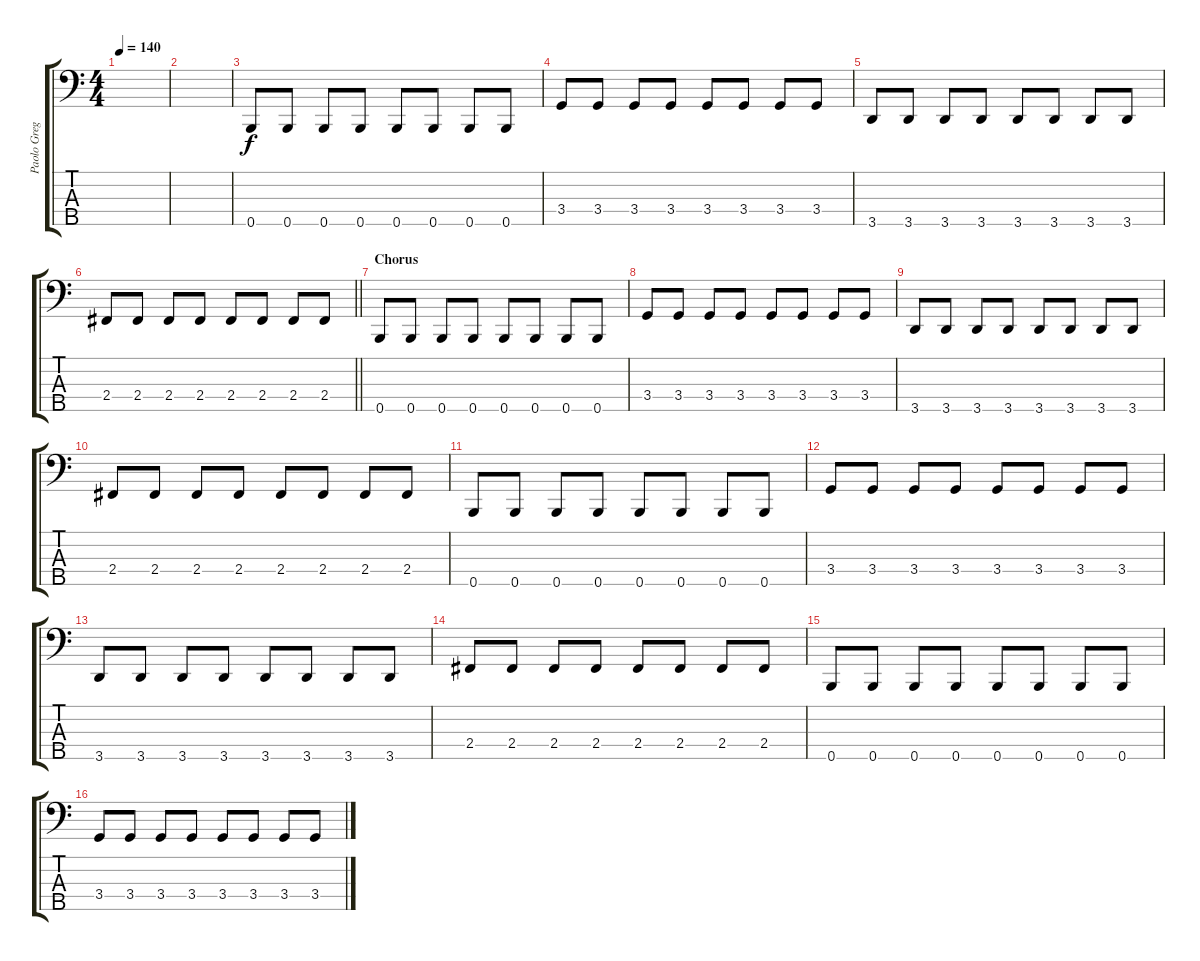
\track ("Paolo Gregoletto" "Paolo Greg") {instrument electricbasspick}
\staff {score tabs}
\tuning (G2 D2 A1 E1 B0) {hide}
\ts (4 4)
\tempo 140
\clef f4
\ks c
|
|
0.5.8 0.5.8 0.5.8 0.5.8 0.5.8 0.5.8 0.5.8 0.5.8 |
3.4.8 3.4.8 3.4.8 3.4.8 3.4.8 3.4.8 3.4.8 3.4.8 |
3.5.8 3.5.8 3.5.8 3.5.8 3.5.8 3.5.8 3.5.8 3.5.8 |
\barLineRight lightlight
2.4.8 2.4.8 2.4.8 2.4.8 2.4.8 2.4.8 2.4.8 2.4.8 |
\section ("" "Chorus")
0.5.8 0.5.8 0.5.8 0.5.8 0.5.8 0.5.8 0.5.8 0.5.8 |
3.4.8 3.4.8 3.4.8 3.4.8 3.4.8 3.4.8 3.4.8 3.4.8 |
3.5.8 3.5.8 3.5.8 3.5.8 3.5.8 3.5.8 3.5.8 3.5.8 |
2.4.8 2.4.8 2.4.8 2.4.8 2.4.8 2.4.8 2.4.8 2.4.8 |
0.5.8 0.5.8 0.5.8 0.5.8 0.5.8 0.5.8 0.5.8 0.5.8 |
3.4.8 3.4.8 3.4.8 3.4.8 3.4.8 3.4.8 3.4.8 3.4.8 |
3.5.8 3.5.8 3.5.8 3.5.8 3.5.8 3.5.8 3.5.8 3.5.8 |
2.4.8 2.4.8 2.4.8 2.4.8 2.4.8 2.4.8 2.4.8 2.4.8 |
0.5.8 0.5.8 0.5.8 0.5.8 0.5.8 0.5.8 0.5.8 0.5.8 |
3.4.8 3.4.8 3.4.8 3.4.8 3.4.8 3.4.8 3.4.8 3.4.8
